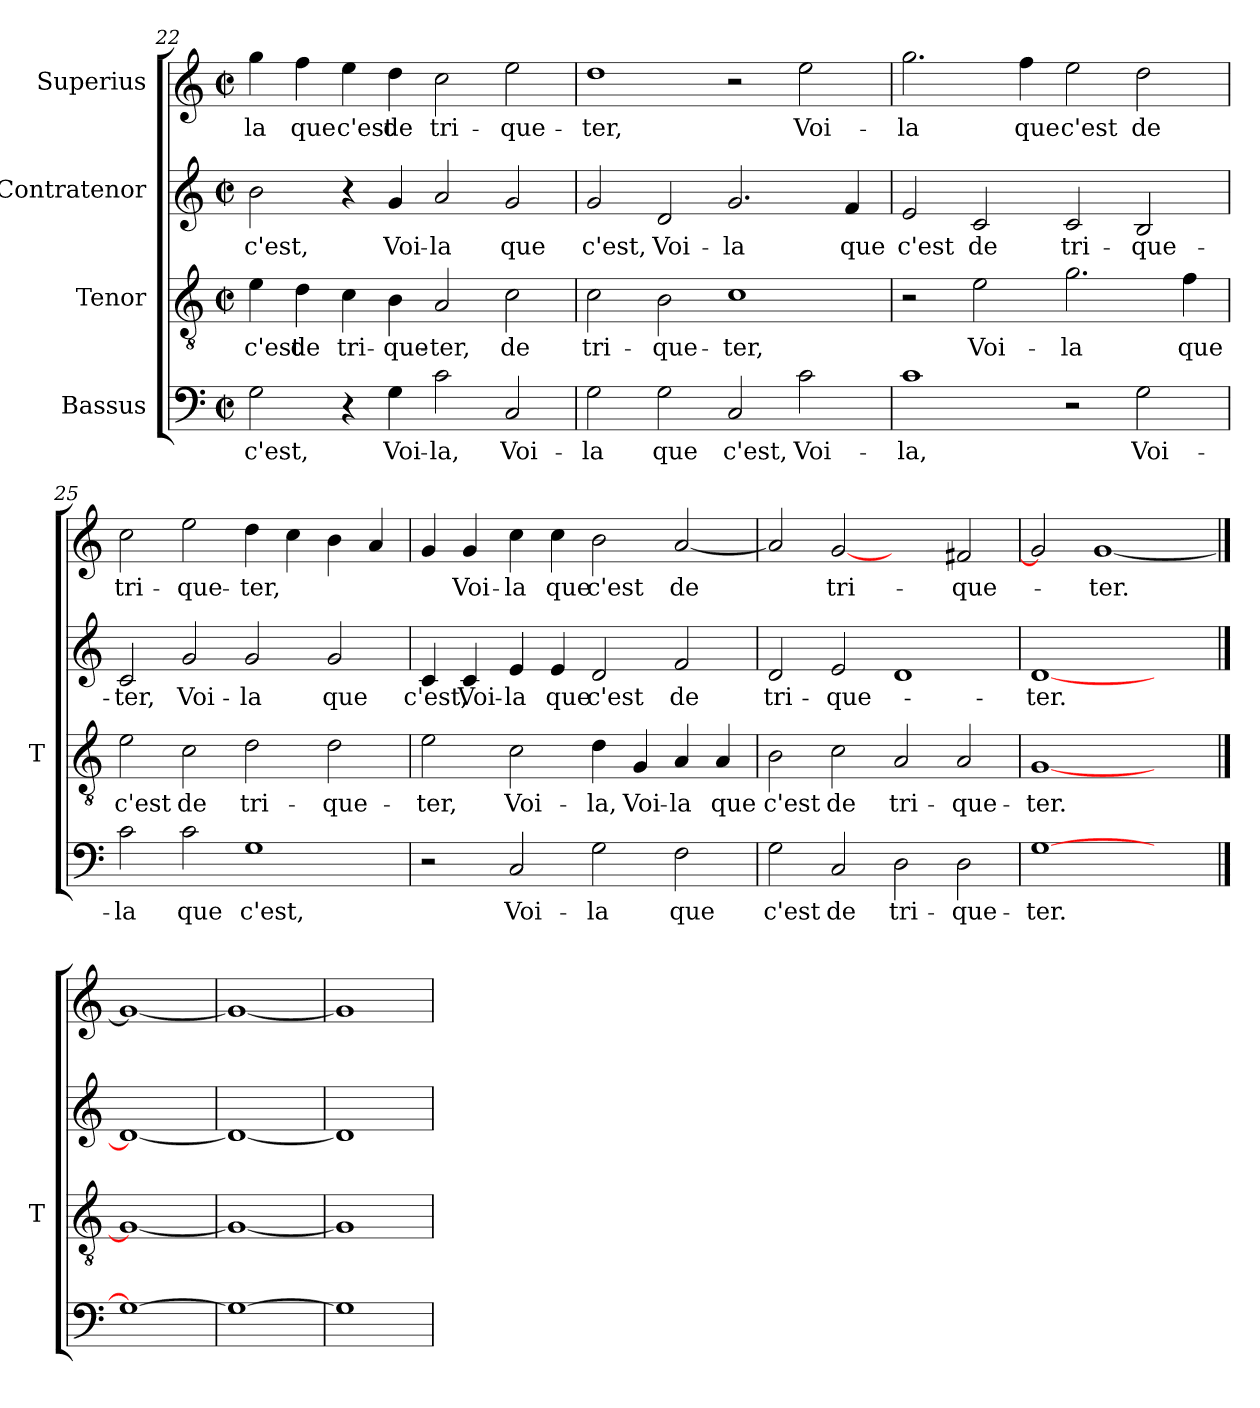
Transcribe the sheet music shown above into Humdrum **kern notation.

**kern	**text	**kern	**text	**kern	**text	**kern	**text
*part4	*part4	*part3	*part3	*part2	*part2	*part1	*part1
*staff4	*staff4	*staff3	*staff3	*staff2	*staff2	*staff1	*staff1
*I"Bassus	*	*I"Tenor	*	*I"Contratenor	*	*I"Superius	*
*	*	*I'T	*	*	*	*	*
*clefF4	*	*clefGv2	*	*clefG2	*	*clefG2	*
*k[]	*	*k[]	*	*k[]	*	*k[]	*
*C:	*	*C:	*	*C:	*	*C:	*
*M2/2	*	*M2/2	*	*M2/2	*	*M2/2	*
*met(c|)	*	*met(c|)	*	*met(c|)	*	*met(c|)	*
=22	=22	=22	=22	=22	=22	=22	=22
2G	-c'est,	4e	-c'est	2b	-c'est,	4gg	-la
.	.	4d	-de	.	.	4ff	-que
4r	.	4c	tri-	4r	.	4ee	-c'est
4G	Voi-	4B	que-	4g	Voi-	4dd	-de
2c	-la,	2A	-ter,	2a	-la	2cc	tri-
2C	Voi-	2c	-de	2g	-que	2ee	que-
=23	=23	=23	=23	=23	=23	=23	=23
2G	-la	2c	tri-	2g	-c'est,	1dd	-ter,
2G	-que	2B	que-	2d	Voi-	.	.
2C	-c'est,	1c	-ter,	2.g	-la	2r	.
2c	Voi-	.	.	.	.	2ee	Voi-
.	.	.	.	4f	-que	.	.
=24	=24	=24	=24	=24	=24	=24	=24
1c	-la,	2r	.	2e	-c'est	2.gg	-la
.	.	2e	Voi-	2c	-de	.	.
.	.	.	.	.	.	4ff	-que
2r	.	2.g	-la	2c	tri-	2ee	-c'est
2G	Voi-	.	.	2B	que-	2dd	-de
.	.	4f	-que	.	.	.	.
!!LO:PB:g=z
=25	=25	=25	=25	=25	=25	=25	=25
2c	-la	2e	-c'est	2c	-ter,	2cc	tri-
2c	-que	2c	-de	2g	Voi-	2ee	que-
1G	-c'est,	2d	tri-	2g	-la	4dd	-ter,
.	.	.	.	.	.	4cc	.
.	.	2d	que-	2g	-que	4b	.
.	.	.	.	.	.	4a	.
=26	=26	=26	=26	=26	=26	=26	=26
2r	.	2e	-ter,	4c	-c'est,	4g	.
.	.	.	.	4c	Voi-	4g	Voi-
2C	Voi-	2c	Voi-	4e	-la	4cc	-la
.	.	.	.	4e	-que	4cc	-que
2G	-la	4d	-la,	2d	-c'est	2b	-c'est
.	.	4G	Voi-	.	.	.	.
2F	-que	4A	-la	2f	-de	[2a	-de
.	.	4A	-que	.	.	.	.
=27	=27	=27	=27	=27	=27	=27	=27
2G	-c'est	2B	-c'est	2d	tri-	2a]	.
2C	-de	2c	-de	2e	que-	[2g	tri-
2D	tri-	2A	tri-	1d	.	2ryy	.
2D	que-	2A	que-	.	.	2f#X	que-
=28	=28	=28	=28	=28	=28	=28	=28
[1G	-ter.	[1G	-ter.	[1d	-ter.	2g]	.
.	.	.	.	.	.	[1g	-ter.
2ryy	.	2ryy	.	2ryy	.	.	.
==29	==29	==29	==29	==29	==29	==29	==29
1G_	.	1G_	.	1d_	.	1g_	.
=30	=30	=30	=30	=30	=30	=30	=30
1G_	.	1G_	.	1d_	.	1g_	.
=31	=31	=31	=31	=31	=31	=31	=31
1G]	.	1G]	.	1d]	.	1g]	.
=	=	=	=	=	=	=	=
*-	*-	*-	*-	*-	*-	*-	*-
